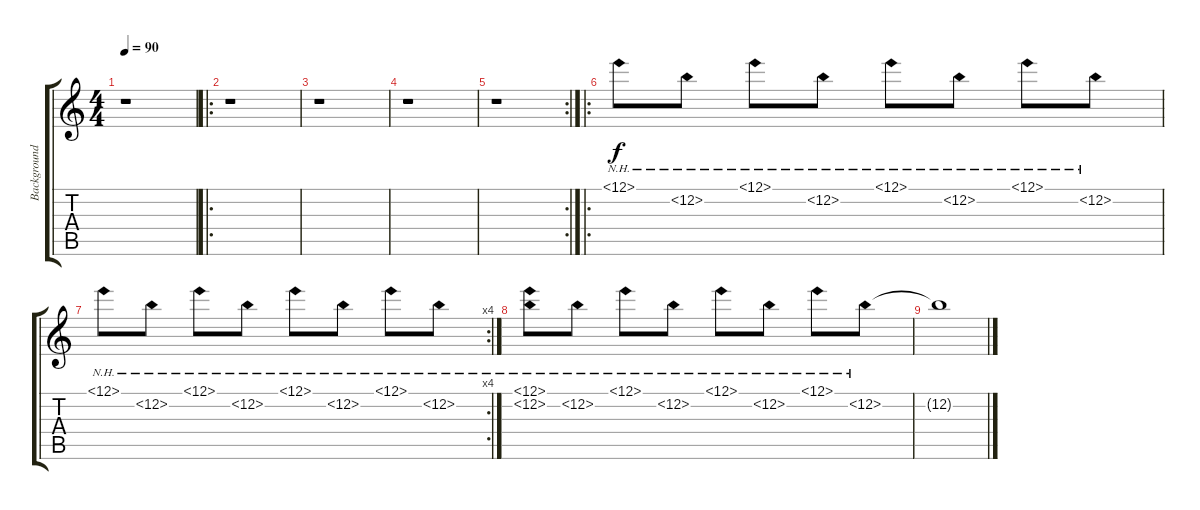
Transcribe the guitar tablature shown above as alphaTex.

\track ("Background Guitars" "Background") {instrument acousticguitarsteel}
\staff {score tabs}
\tuning (E4 B3 G3 D3 A2 E2) {hide}
\ts (4 4)
\tempo 90
\clef g2
\ks c
r.1{dy f} |
\ro
r.1 |
r.1 |
r.1 |
\rc 2
r.1 |
\ro
12.1{nh}.8{volume 11 instrument electricguitarclean} 12.2{nh}.8 12.1{nh}.8 12.2{nh}.8 12.1{nh}.8 12.2{nh}.8 12.1{nh}.8 12.2{nh}.8 |
\rc 4
12.1{nh}.8 12.2{nh}.8 12.1{nh}.8 12.2{nh}.8 12.1{nh}.8 12.2{nh}.8 12.1{nh}.8 12.2{nh}.8 |
(12.1{nh} 12.2{nh}).8 12.2{nh}.8 12.1{nh}.8 12.2{nh}.8 12.1{nh}.8 12.2{nh}.8 12.1{nh}.8 12.2{nh}.8 |
12.2{t}.1
